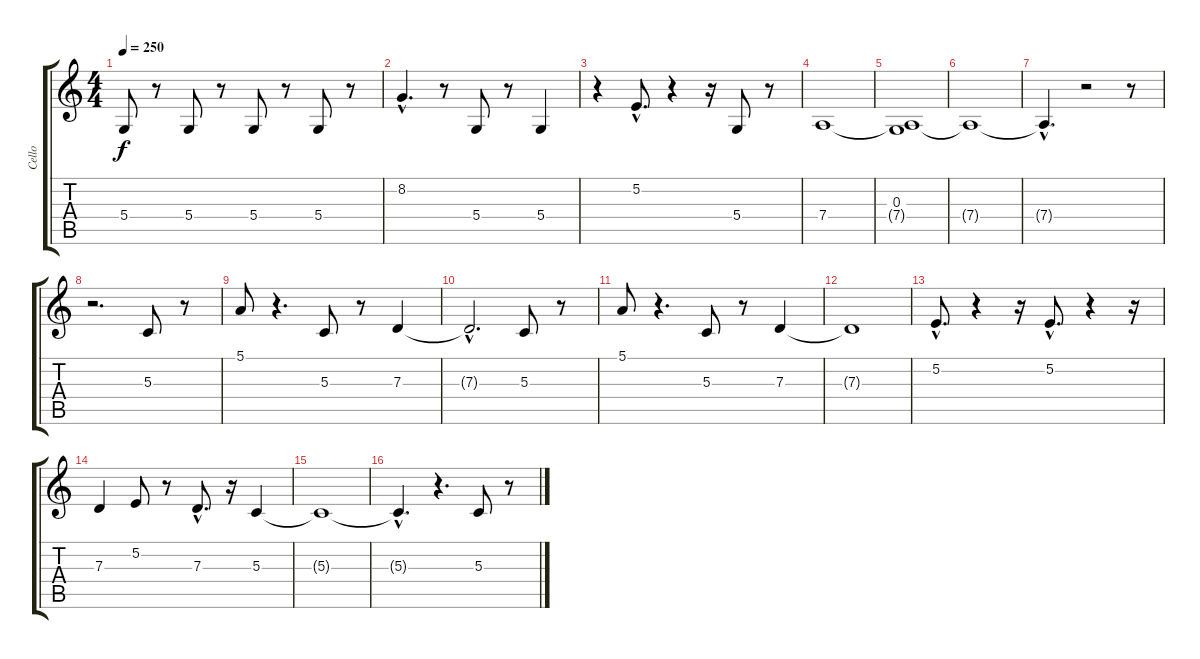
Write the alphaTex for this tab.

\track ("Cello" "Cello") {instrument cello}
\staff {score tabs}
\tuning (E4 B3 G3 D3 A2 E2) {hide}
\ts (4 4)
\tempo 250
\clef g2
\ks c
5.4.8{dy f volume 12} r.8 5.4.8 r.8 5.4.8 r.8 5.4.8 r.8 |
8.2{hac}.4{d} r.8 5.4.8 r.8 5.4.4 |
r.4 5.2{hac}.8{d} r.4 r.16 5.4.8 r.8 |
7.4.1{volume 12} |
(0.3 7.4{t}).1 |
7.4{t}.1 |
7.4{hac t}.4{d} r.2 r.8 |
r.2{d} 5.3.8{volume 12} r.8 |
5.1.8 r.4{d} 5.3.8 r.8 7.3.4 |
7.3{hac t}.2{d} 5.3.8{volume 12} r.8 |
5.1.8 r.4{d} 5.3.8 r.8 7.3.4 |
7.3{t}.1 |
5.2{hac}.8{d volume 12} r.4 r.16 5.2{hac}.8{d} r.4 r.16 |
7.3.4 5.2.8 r.8 7.3{hac}.8{d} r.16 5.3.4 |
5.3{t}.1 |
5.3{hac t}.4{d} r.4{d} 5.3.8{volume 12} r.8
